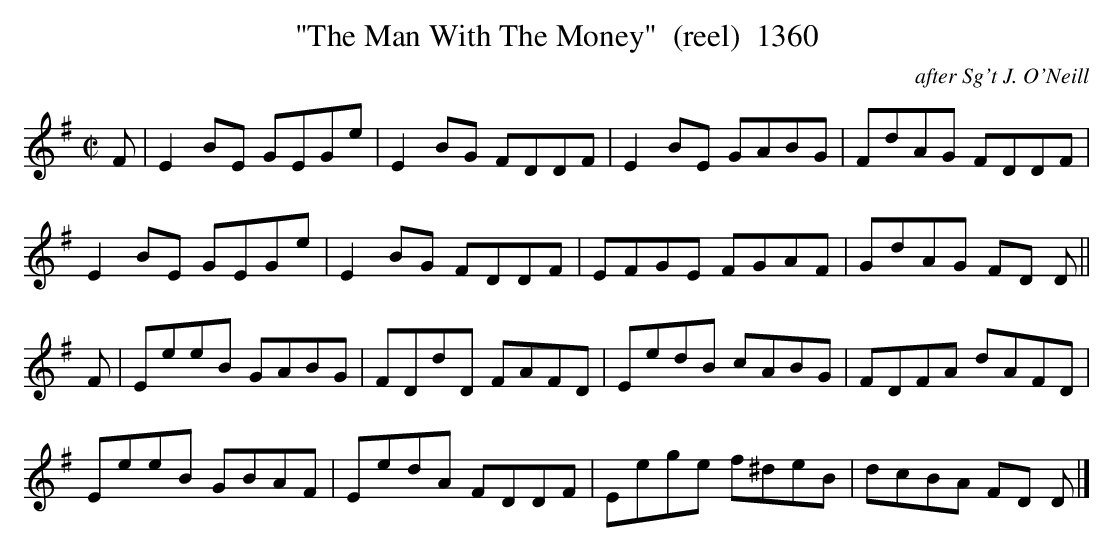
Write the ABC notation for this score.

X:1
T:"The Man With The Money"  (reel)  1360
C:after Sg't J. O'Neill
BRENNAN July 2003 (HTTP://WWW.SOSYOURMOM.COM)
M:C|
L:1/8
K:G
F|E2BE GEGe|E2BG FDDF|E2BE GABG|FdAG FDDF|
E2BE GEGe|E2BG FDDF|EFGE FGAF|GdAG FD D||
F|EeeB GABG|FDdD FAFD|EedB cABG|FDFA dAFD|
EeeB GBAF|EedA FDDF|Eege f^deB|dcBA FD D |]
